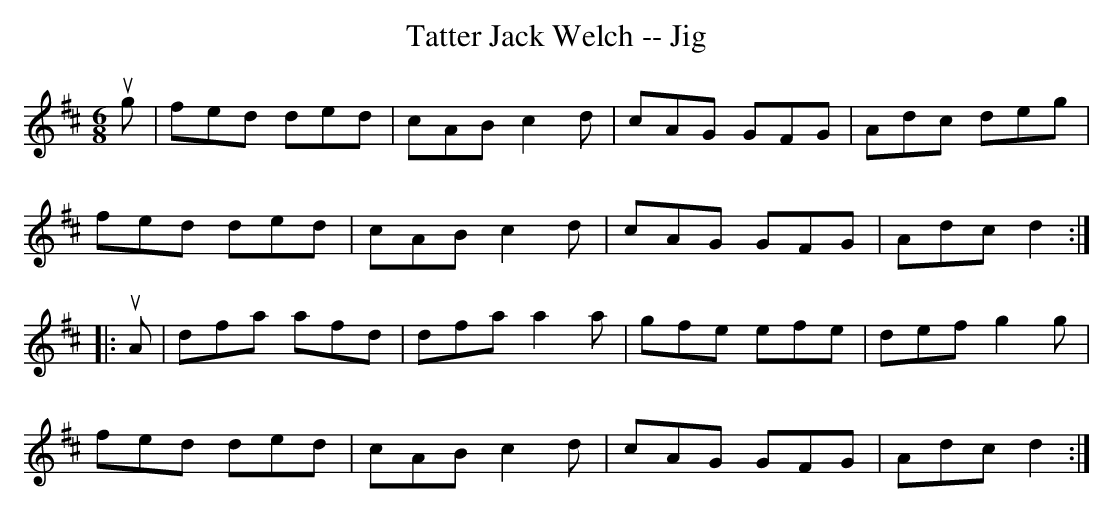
X:1
T: Tatter Jack Welch -- Jig
M:6/8
L:1/8
K:D
ug|\
fed ded | cAB c2d | cAG GFG | Adc deg |
fed ded | cAB c2d | cAG GFG | Adc d2:|
|:uA|\
dfa afd | dfa a2a | gfe efe | def g2g |
fed ded | cAB c2d | cAG GFG | Adc d2:|
